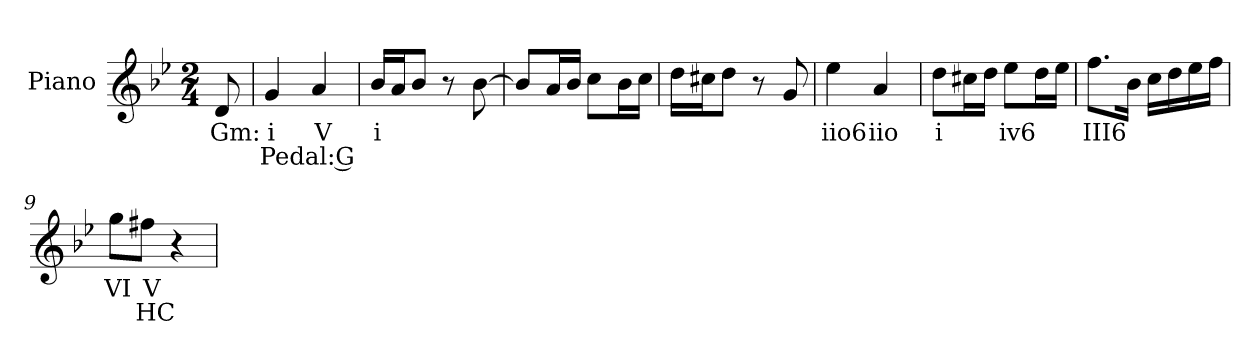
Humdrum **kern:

**kern	**text	**text
*part1	*part1	*part1
*staff1	*staff1	*staff1
*I"Piano	*	*
*I'Pno.	*	*
!!LO:PB:g=z
*clefG2	*	*
*k[b-e-]	*	*
*g:	*	*
*M2/4	*	*
=1	=1	=1
!	!LO:LY:b:color=#000000	!
8di/	Gm:	.
=2	=2	=2
!	!LO:LY:b:color=#000000	!LO:LY:b:color=#000000
4gi/	i	Pedal: G
!	!LO:LY:b:color=#000000	!
4ai/	V	.
=3	=3	=3
!	!LO:LY:b:color=#000000	!
16b-i/LL	i	.
16ai/J	.	.
8b-i/J	.	.
8r	.	.
[>8b-i\	.	.
=4	=4	=4
8b-i/L]	.	.
16ai/L	.	.
16b-i/JJ	.	.
8cci\L	.	.
16b-i\L	.	.
16cci\JJ	.	.
=5	=5	=5
16ddi\LL	.	.
16cc#Xi\J	.	.
8ddi\J	.	.
8r	.	.
8gi/	.	.
!!LO:LB:g=z
=6	=6	=6
!	!LO:LY:b:color=#000000	!
4ee-i\	iio6	.
!	!LO:LY:b:color=#000000	!
4ai/	iio	.
=7	=7	=7
!	!LO:LY:b:color=#000000	!
8ddi\L	i	.
16cc#Xi\L	.	.
16ddi\JJ	.	.
!	!LO:LY:b:color=#000000	!
8ee-i\L	iv6	.
16ddi\L	.	.
16ee-i\JJ	.	.
=8	=8	=8
!	!LO:LY:b:color=#000000	!
8.ffi\L	III6	.
16b-i\Jk	.	.
16cci\LL	.	.
16ddi\	.	.
16ee-i\	.	.
16ffi\JJ	.	.
=9	=9	=9
!	!LO:LY:b:color=#000000	!
8ggi\L	VI	.
!	!LO:LY:b:color=#000000	!LO:LY:b:color=#000000
8ff#Xi\J	V	HC
!	!LO:LY:b:color=#000000	!
4r	//	.
=	=	=
*-	*-	*-
